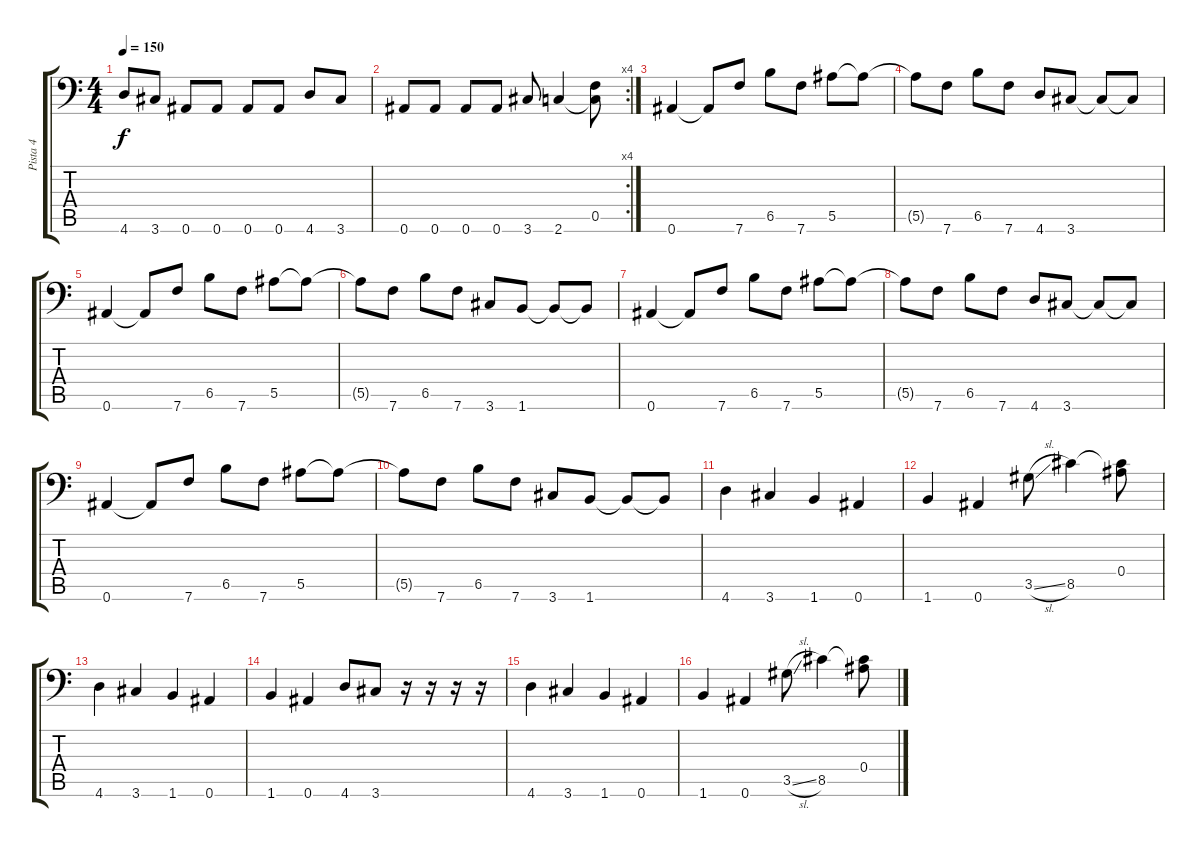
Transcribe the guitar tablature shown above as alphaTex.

\track ("Pista 4" "Pista 4") {instrument electricbassfinger}
\staff {score tabs}
\tuning (C4 G3 Eb3 Bb2 F2 Bb1) {hide}
\ts (4 4)
\tempo 150
\clef f4
\ks c
4.6.8{dy f} 3.6.8 0.6.8 0.6.8 0.6.8 0.6.8 4.6.8 3.6.8 |
\rc 4
0.6.8 0.6.8 0.6.8 0.6.8 3.6.8 2.6.4 (0.5{t} 2.6{t}).8 |
0.6.4 0.6{t}.8 7.6.8 6.5.8 7.6.8 5.5.8 5.5{t}.8 |
5.5{t}.8 7.6.8 6.5.8 7.6.8 4.6.8 3.6.8 3.6{t}.8 3.6{t}.8 |
0.6.4 0.6{t}.8 7.6.8 6.5.8 7.6.8 5.5.8 5.5{t}.8 |
5.5{t}.8 7.6.8 6.5.8 7.6.8 3.6.8 1.6.8 1.6{t}.8 1.6{t}.8 |
0.6.4 0.6{t}.8 7.6.8 6.5.8 7.6.8 5.5.8 5.5{t}.8 |
5.5{t}.8 7.6.8 6.5.8 7.6.8 4.6.8 3.6.8 3.6{t}.8 3.6{t}.8 |
0.6.4 0.6{t}.8 7.6.8 6.5.8 7.6.8 5.5.8 5.5{t}.8 |
5.5{t}.8 7.6.8 6.5.8 7.6.8 3.6.8 1.6.8 1.6{t}.8 1.6{t}.8 |
4.6.4 3.6.4 1.6.4 0.6.4 |
1.6.4 0.6.4 3.5{sl}.8 8.5.4 (0.4 8.5{t}).8 |
4.6.4 3.6.4 1.6.4 0.6.4 |
1.6.4 0.6.4 4.6.8 3.6.8 r.16 r.16 r.16 r.16 |
4.6.4 3.6.4 1.6.4 0.6.4 |
1.6.4 0.6.4 3.5{sl}.8 8.5.4 (0.4 8.5{t}).8
